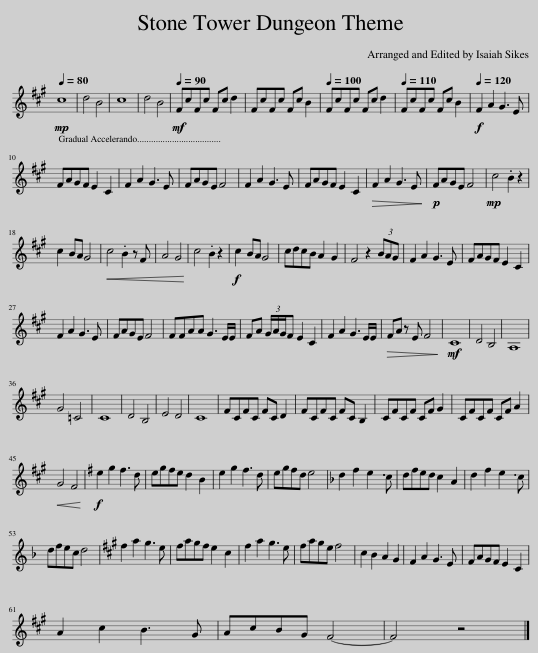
X:1
L:1/8
Q:1/4=80
M:none
I:linebreak $
K:none
V:1 treble transpose=-21
V:1
[K:A]!mp! c8 | d4 B4 | c8 | d4 B4 |!mf![Q:1/4=90] FcFc Fc d2 | %5
 FcFc Fc B2 |[Q:1/4=100] FcFc Fc d2 |[Q:1/4=110] FcFc Fc B2 |!f![Q:1/4=120] F2 A2 G3 E |$ FAGF E2 C2 | %10
 F2 A2 G3 E | FAGE F4 | F2 A2 G3 E | FAGF E2 C2 |!>(! F2 A2 G3 E!>)! | %15
!p! FAGE F4 |!mp! c4 .B2 z2 |$ c2 BA G4 |!<(! c4 .B2 z F!<)! | A4 G4 | %20
 c4 .B2 z2 |!f! c2 BA G4 | cdcB A2 G2 | F4 z2 (3BAG | F2 A2 G3 E | %25
 FAGF E2 C2 |$ F2 A2 G3 E | FAGE F4 | FFAA G3 E/E/ | FA (3G/A/G/F E2 C2 | %30
 F2 A2 G3 E/E/ |!>(! FA z E F4!>)! |!mf! C8 | D4 B,4 | A,8 |$ %35
 G4 =C4 | C8 | D4 B,4 | E4 D4 | C8 | %40
 FCFC FC D2 | FCFC FC B,2 | CFCF CF G2 | CFCF CF A2 |$!<(! G4 F4!<)! | %45
[K:G]!f! e2 g2 f3 d | egfe d2 B2 | e2 g2 f3 d | egfd e4 |[K:F] d2 f2 e3 c | %50
 dfed c2 A2 | d2 f2 e3 c |$ dfec d4 |[K:A] f2 a2 g3 e | fagf e2 c2 | %55
 f2 a2 g3 e | fage f4 | c2 B2 A2 G2 | F2 A2 G3 E | FAGF E2 C2 |$ %60
 A2 c2 B3 G | AcBG F4- | F4 z4 |] %63
